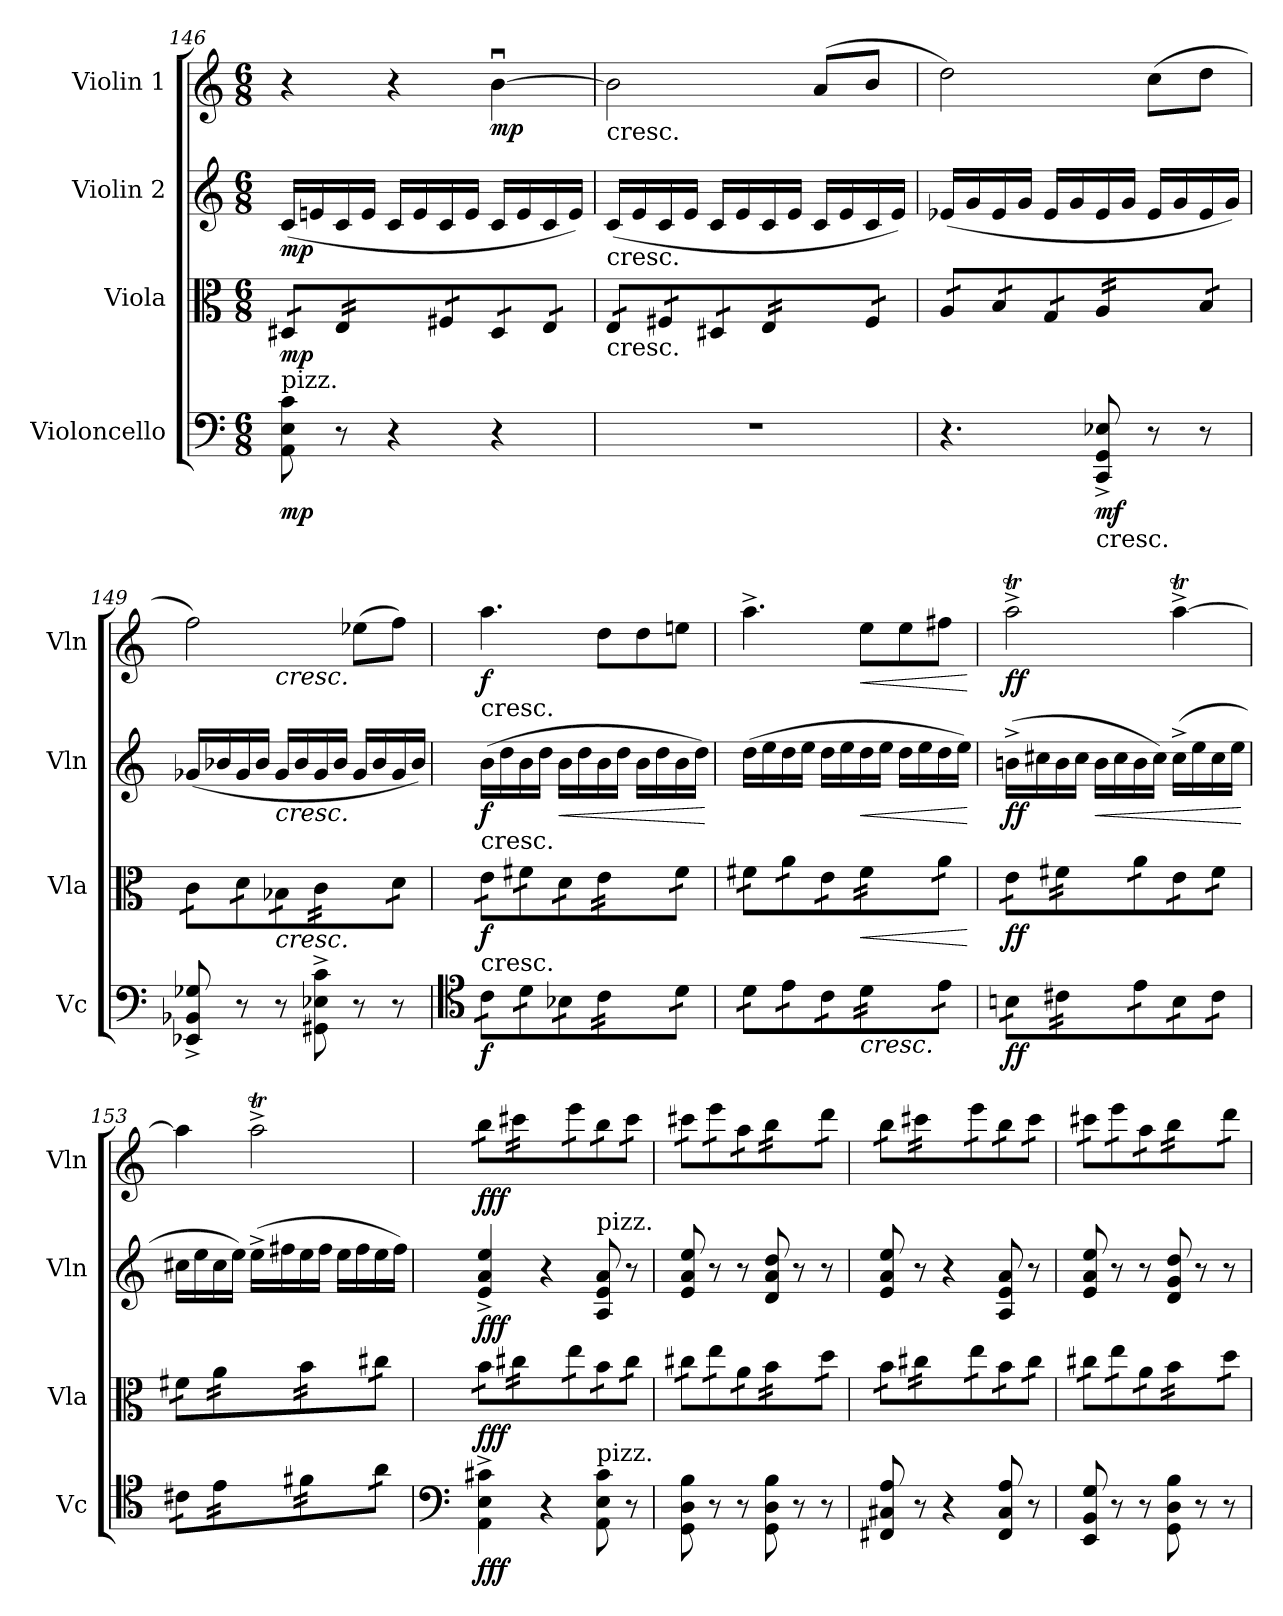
**kern	**dynam	**kern	**dynam	**kern	**dynam	**kern	**dynam
*part4	*part4	*part3	*part3	*part2	*part2	*part1	*part1
*staff4	*staff4	*staff3	*staff3	*staff2	*staff2	*staff1	*staff1
*I"Violoncello	*	*I"Viola	*	*I"Violin 2	*	*I"Violin 1	*
*I'Vc	*	*I'Vla	*	*I'Vln	*	*I'Vln	*
*clefF4	*	*clefC3	*	*clefG2	*	*clefG2	*
*k[]	*	*k[]	*	*k[]	*	*k[]	*
*M6/8	*	*M6/8	*	*M6/8	*	*M6/8	*
=146	=146	=146	=146	=146	=146	=146	=146
!LO:TX:a:t=pizz.	!	!	!	!	!	!	!
!	!LO:DY:b	!	!LO:DY:b	!	!LO:DY:b	!	!
*	*	*tremolo	*	*	*	*	*
8AA\ 8E\ 8c\	mp	16D#X/LL	mp	(<16c/LL	mp	4r	.
.	.	16D#X/	.	16en/	.	.	.
8r	.	16E/	.	16c/	.	.	.
.	.	16E/	.	16e/JJ	.	.	.
4r	.	16E/	.	16c/LL	.	4r	.
.	.	16E/	.	16e/	.	.	.
.	.	16F#X/	.	16c/	.	.	.
.	.	16F#X/	.	16e/JJ	.	.	.
!	!	!	!	!	!	!	!LO:DY:b
4r	.	16D#/	.	16c/LL	.	[4bu\	mp
.	.	16D#/	.	16e/	.	.	.
.	.	16E/	.	16c/	.	.	.
.	.	16E/JJ	.	16e/JJ)	.	.	.
=147	=147	=147	=147	=147	=147	=147	=147
!	!	!	!	!	!	!LO:TX:b:t=cresc.	!
!	!	!	!	!LO:TX:b:t=cresc.	!	!	!
!	!	!LO:TX:b:t=cresc.	!	!	!	!	!
2.r	.	16E/LL	.	(<16c/LL	.	2b\]	.
.	.	16E/	.	16e/	.	.	.
.	.	16F#X/	.	16c/	.	.	.
.	.	16F#X/	.	16e/JJ	.	.	.
.	.	16D#X/	.	16c/LL	.	.	.
.	.	16D#X/	.	16e/	.	.	.
.	.	16E/	.	16c/	.	.	.
.	.	16E/	.	16e/JJ	.	.	.
.	.	16E/	.	16c/LL	.	(<8a/L	.
.	.	16E/	.	16e/	.	.	.
.	.	16F#/	.	16c/	.	8b/J	.
.	.	16F#/JJ	.	16e/JJ)	.	.	.
=148	=148	=148	=148	=148	=148	=148	=148
4.r	.	16A/LL	.	(<16e-X/LL	.	2dd\)	.
.	.	16A/	.	16g/	.	.	.
.	.	16B/	.	16e-/	.	.	.
.	.	16B/	.	16g/JJ	.	.	.
.	.	16G/	.	16e-/LL	.	.	.
.	.	16G/	.	16g/	.	.	.
!LO:TX:b:t=cresc.	!	!	!	!	!	!	!
!	!LO:DY:b	!	!	!	!	!	!
8CC/^ 8GG/^ 8E-X/^	mf	16A/	.	16e-/	.	.	.
.	.	16A/	.	16g/JJ	.	.	.
8r	.	16A/	.	16e-/LL	.	(>8cc\L	.
.	.	16A/	.	16g/	.	.	.
8r	.	16B/	.	16e-/	.	8dd\J	.
.	.	16B/JJ	.	16g/JJ)	.	.	.
=149	=149	=149	=149	=149	=149	=149	=149
*	*	*	*	*	*	*^	*
8EE-X/^ 8BB-X/^ 8G-X/^	.	16c\LL	.	(<16g-X/LL	.	2ff\)	4ryy	.
.	.	16c\	.	16b-X/	.	.	.	.
8r	.	16d\	.	16g-/	.	.	.	.
.	.	16d\	.	16b-/JJ	.	.	.	.
!	!	!	!LO:HP:b	!	!LO:HP:b	!	!	!LO:HP:b
8r	.	16B-X\	<	16g-/LL	<	.	4ryy	<
.	.	16B-X\	.	16b-/	.	.	.	.
8GG#X\^ 8E-X\^ 8c\^	.	16c\	.	16g-/	.	.	.	.
.	.	16c\	.	16b-/JJ	.	.	.	.
8r	.	16c\	.	16g-/LL	.	(>8ee-X\L	8ryy	.
.	.	16c\	.	16b-/	.	.	.	.
8r	.	16d\	.	16g-/	.	8ff\J)	8ryy	.
.	.	16d\JJ	.	16b-/JJ)	.	.	.	.
*	*	*	*	*	*	*v	*v	*
=150	=150	=150	=150	=150	=150	=150	=150
*clefC4	*	*	*	*	*	*	*
!	!	!	!	!	!	!LO:TX:b:t=cresc.	!
!	!	!	!	!LO:TX:b:t=cresc.	!	!	!
!	!	!LO:TX:b:t=cresc.	!	!	!	!	!
!LO:TX:a:t=arco	!	!	!	!	!	!	!
!LO:TX:b:t=cresc.	!	!	!	!	!	!	!
!	!LO:DY:b	!	!LO:DY:b	!	!LO:DY:b	!	!LO:DY:b
*tremolo	*	*	*	*	*	*	*
16c\LL	f	16e\LL	f	(>16b\LL	f	4.aa\	f
16c\	.	16e\	.	16dd\	.	.	.
16d\	.	16f#X\	.	16b\	.	.	.
16d\	.	16f#X\	.	16dd\JJ	.	.	.
!	!	!	!	!	!LO:HP:b	!	!
16B-X\	.	16d\	.	16b\LL	<	.	.
16B-X\	.	16d\	.	16dd\	.	.	.
16c\	.	16e\	.	16b\	.	8dd\L	.
16c\	.	16e\	.	16dd\JJ	.	.	.
16c\	.	16e\	.	16b\LL	.	8dd\	.
16c\	.	16e\	.	16dd\	.	.	.
16d\	.	16f#\	.	16b\	.	8een\J	.
16d\JJ	.	16f#\JJ	.	16dd\JJ)	.	.	.
.	.	.	.	.	[	.	.
=151	=151	=151	=151	=151	=151	=151	=151
16d\LL	.	16f#X\LL	.	(>16dd\LL	.	4.aa^\	.
16d\	.	16f#X\	.	16ee\	.	.	.
16e\	.	16a\	.	16dd\	.	.	.
16e\	.	16a\	.	16ee\JJ	.	.	.
16c\	.	16e\	.	16dd\LL	.	.	.
16c\	.	16e\	.	16ee\	.	.	.
!	!LO:HP:b	!	!LO:HP:b	!	!LO:HP:b	!	!LO:HP:b
16d\	<	16f#\	<	16dd\	<	8ee\L	<
16d\	.	16f#\	.	16ee\JJ	.	.	.
16d\	.	16f#\	.	16dd\LL	.	8ee\	.
16d\	.	16f#\	.	16ee\	.	.	.
16e\	.	16a\	.	16dd\	.	8ff#X\J	.
16e\JJ	.	16a\JJ	.	16ee\JJ)	.	.	.
.	.	.	[	.	[	.	[
=152	=152	=152	=152	=152	=152	=152	=152
!	!LO:DY:b	!	!LO:DY:b	!	!LO:DY:b	!	!LO:DY:b
16Bn\LL	ff	16e\LL	ff	(>16bn^\LL	ff	2aaT^\	ff
16Bn\	.	16e\	.	16cc#X\	.	.	.
16c#X\	.	16f#X\	.	16b\	.	.	.
16c#X\	.	16f#X\	.	16cc#\JJ	.	.	.
!	!	!	!	!	!LO:HP:b	!	!
16c#\	.	16f#\	.	16b\LL	<	.	.
16c#\	.	16f#\	.	16cc#\	.	.	.
16e\	.	16a\	.	16b\	.	.	.
16e\	.	16a\	.	16cc#\JJ)	.	.	.
16B\	.	16e\	.	(>16cc#^\LL	.	[4aaT^\	.
16B\	.	16e\	.	16ee\	.	.	.
16c#\	.	16f#\	.	16cc#\	.	.	.
16c#\JJ	.	16f#\JJ	.	16ee\JJ	.	.	.
.	.	.	.	.	[	.	.
=153	=153	=153	=153	=153	=153	=153	=153
16c#X\LL	.	16f#X\LL	.	16cc#X\LL	.	4aaTTT\]	.
16c#X\	.	16f#X\	.	16ee\	.	.	.
16e\	.	16a\	.	16cc#\	.	.	.
16e\	.	16a\	.	16ee\JJ)	.	.	.
16e\	.	16a\	.	(>16ee^\LL	.	2aaT^\	.
16e\	.	16a\	.	16ff#X\	.	.	.
16f#X\	.	16b\	.	16ee\	.	.	.
16f#X\	.	16b\	.	16ff#\JJ	.	.	.
16f#\	.	16b\	.	16ee\LL	.	.	.
16f#\	.	16b\	.	16ff#\	.	.	.
16a\	.	16cc#X\	.	16ee\	.	.	.
16a\JJ	.	16cc#X\JJ	.	16ff#\JJ)	.	.	.
*Xtremolo	*	*	*	*	*	*	*
.	[	.	[	.	[	.	[
=154	=154	=154	=154	=154	=154	=154	=154
*clefF4	*	*	*	*	*	*	*
!	!	!	!	!	!	!LO:TX:a:B:t=Presto	!
!	!LO:DY:b	!	!LO:DY:b	!	!LO:DY:b	!	!LO:DY:b
*	*	*	*	*	*	*tremolo	*
4AA\^ 4E\^ 4c#X\^	fff	16b\LL	fff	4e/^ 4a/^ 4ee/^	fff	16bb\LL	fff
.	.	16b\	.	.	.	16bb\	.
.	.	16cc#X\	.	.	.	16ccc#X\	.
.	.	16cc#X\	.	.	.	16ccc#X\	.
4r	.	16cc#\	.	4r	.	16ccc#\	.
.	.	16cc#\	.	.	.	16ccc#\	.
.	.	16ee\	.	.	.	16eee\	.
.	.	16ee\	.	.	.	16eee\	.
!	!	!	!	!LO:TX:a:t=pizz.	!	!	!
!LO:TX:a:t=pizz.	!	!	!	!	!	!	!
8AA\ 8E\ 8c#\	.	16b\	.	8A/ 8e/ 8a/	.	16bb\	.
.	.	16b\	.	.	.	16bb\	.
8r	.	16cc#\	.	8r	.	16ccc#\	.
.	.	16cc#\JJ	.	.	.	16ccc#\JJ	.
=155	=155	=155	=155	=155	=155	=155	=155
8GG\ 8D\ 8B\	.	16cc#X\LL	.	8e/ 8a/ 8ee/	.	16ccc#X\LL	.
.	.	16cc#X\	.	.	.	16ccc#X\	.
8r	.	16ee\	.	8r	.	16eee\	.
.	.	16ee\	.	.	.	16eee\	.
8r	.	16a\	.	8r	.	16aa\	.
.	.	16a\	.	.	.	16aa\	.
8GG\ 8D\ 8B\	.	16b\	.	8d/ 8a/ 8dd/	.	16bb\	.
.	.	16b\	.	.	.	16bb\	.
8r	.	16b\	.	8r	.	16bb\	.
.	.	16b\	.	.	.	16bb\	.
8r	.	16dd\	.	8r	.	16ddd\	.
.	.	16dd\JJ	.	.	.	16ddd\JJ	.
=156	=156	=156	=156	=156	=156	=156	=156
8FF#X/ 8C#X/ 8A/	.	16b\LL	.	8e/ 8a/ 8ee/	.	16bb\LL	.
.	.	16b\	.	.	.	16bb\	.
8r	.	16cc#X\	.	8r	.	16ccc#X\	.
.	.	16cc#X\	.	.	.	16ccc#X\	.
4r	.	16cc#\	.	4r	.	16ccc#\	.
.	.	16cc#\	.	.	.	16ccc#\	.
.	.	16ee\	.	.	.	16eee\	.
.	.	16ee\	.	.	.	16eee\	.
8FF#/ 8C#/ 8A/	.	16b\	.	8A/ 8e/ 8a/	.	16bb\	.
.	.	16b\	.	.	.	16bb\	.
8r	.	16cc#\	.	8r	.	16ccc#\	.
.	.	16cc#\JJ	.	.	.	16ccc#\JJ	.
=157	=157	=157	=157	=157	=157	=157	=157
8EE/ 8BB/ 8G/	.	16cc#X\LL	.	8e/ 8a/ 8ee/	.	16ccc#X\LL	.
.	.	16cc#X\	.	.	.	16ccc#X\	.
8r	.	16ee\	.	8r	.	16eee\	.
.	.	16ee\	.	.	.	16eee\	.
8r	.	16a\	.	8r	.	16aa\	.
.	.	16a\	.	.	.	16aa\	.
8GG\ 8D\ 8B\	.	16b\	.	8d/ 8g/ 8dd/	.	16bb\	.
.	.	16b\	.	.	.	16bb\	.
8r	.	16b\	.	8r	.	16bb\	.
.	.	16b\	.	.	.	16bb\	.
8r	.	16dd\	.	8r	.	16ddd\	.
.	.	16dd\JJ	.	.	.	16ddd\JJ	.
*	*	*	*	*	*	*Xtremolo	*
*	*	*Xtremolo	*	*	*	*	*
=	=	=	=	=	=	=	=
*-	*-	*-	*-	*-	*-	*-	*-
